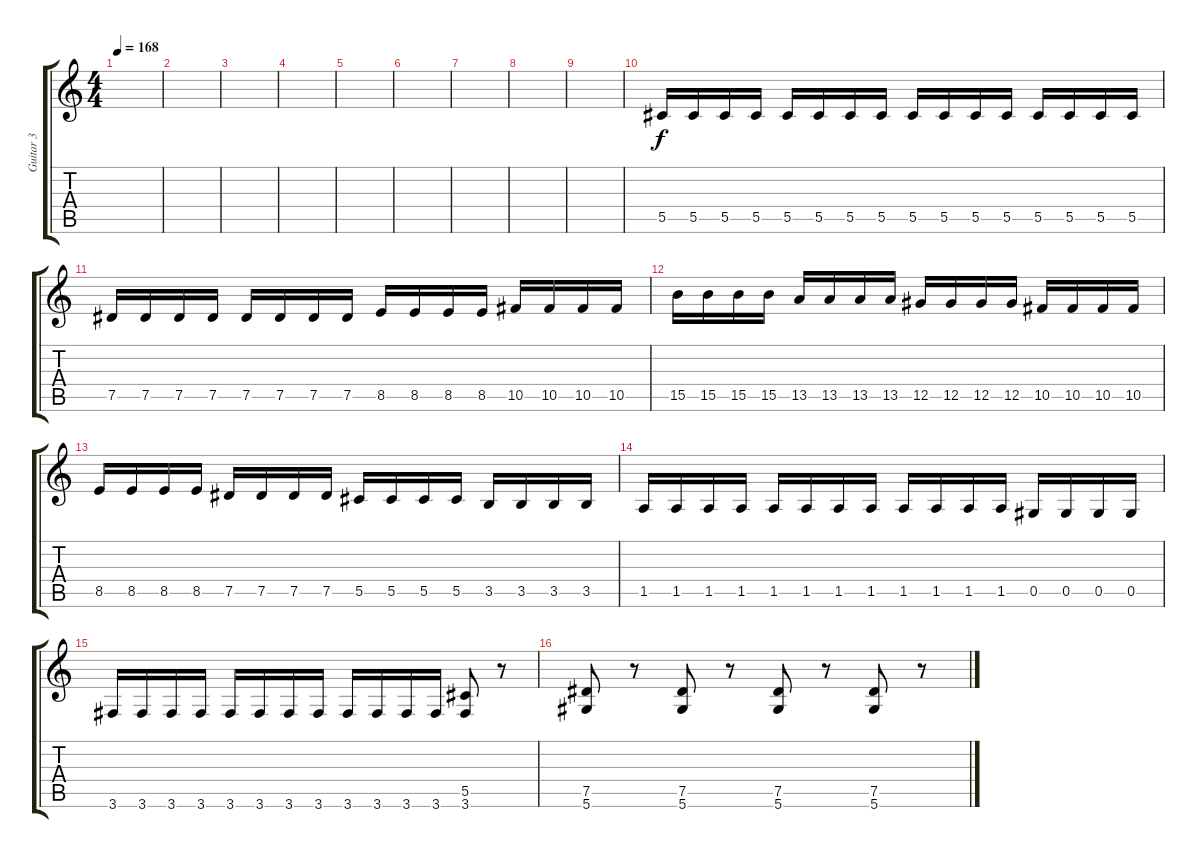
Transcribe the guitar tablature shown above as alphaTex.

\track ("Guitar 3" "Guitar 3") {instrument distortionguitar}
\staff {score tabs}
\tuning (Eb4 Bb3 Gb3 Db3 Ab2 Eb2) {hide}
\ts (4 4)
\tempo 168
\clef g2
\ks c
|
|
|
|
|
|
|
|
|
5.5.16 5.5.16 5.5.16 5.5.16 5.5.16 5.5.16 5.5.16 5.5.16 5.5.16 5.5.16 5.5.16 5.5.16 5.5.16 5.5.16 5.5.16 5.5.16 |
7.5.16 7.5.16 7.5.16 7.5.16 7.5.16 7.5.16 7.5.16 7.5.16 8.5.16 8.5.16 8.5.16 8.5.16 10.5.16 10.5.16 10.5.16 10.5.16 |
15.5.16 15.5.16 15.5.16 15.5.16 13.5.16 13.5.16 13.5.16 13.5.16 12.5.16 12.5.16 12.5.16 12.5.16 10.5.16 10.5.16 10.5.16 10.5.16 |
8.5.16 8.5.16 8.5.16 8.5.16 7.5.16 7.5.16 7.5.16 7.5.16 5.5.16 5.5.16 5.5.16 5.5.16 3.5.16 3.5.16 3.5.16 3.5.16 |
1.5.16 1.5.16 1.5.16 1.5.16 1.5.16 1.5.16 1.5.16 1.5.16 1.5.16 1.5.16 1.5.16 1.5.16 0.5.16 0.5.16 0.5.16 0.5.16 |
3.6.16 3.6.16 3.6.16 3.6.16 3.6.16 3.6.16 3.6.16 3.6.16 3.6.16 3.6.16 3.6.16 3.6.16 (5.5 3.6).8 r.8 |
(7.5 5.6).8 r.8 (7.5 5.6).8 r.8 (7.5 5.6).8 r.8 (7.5 5.6).8 r.8
